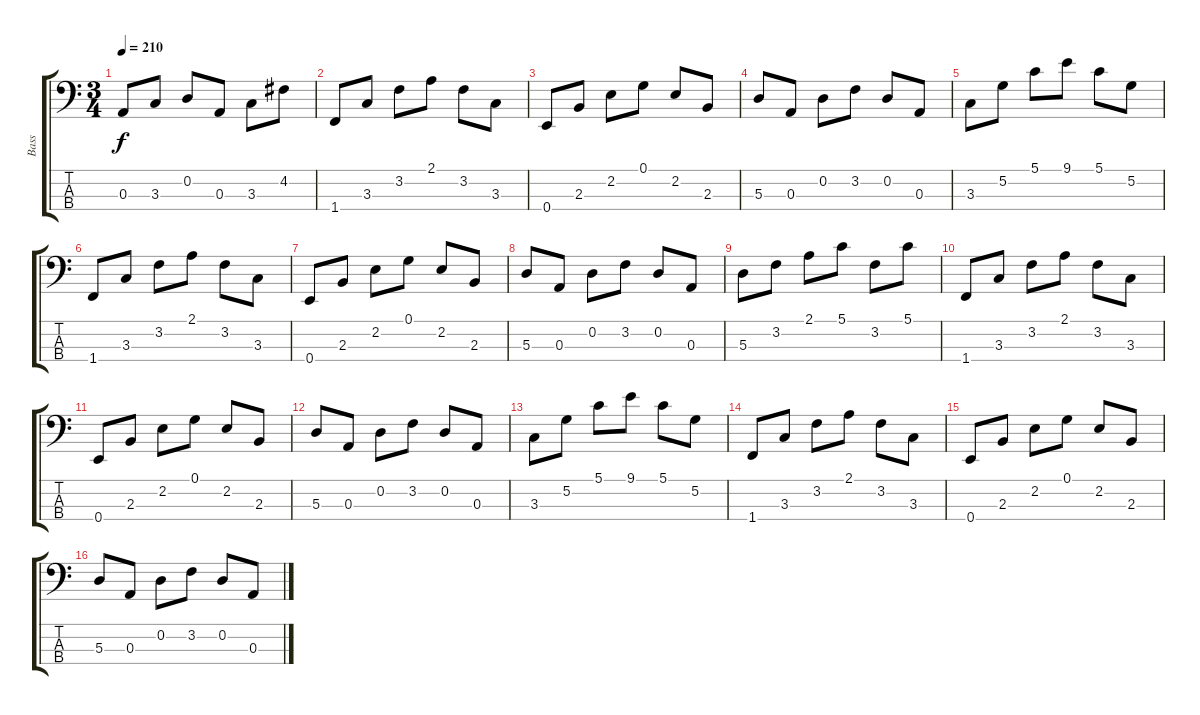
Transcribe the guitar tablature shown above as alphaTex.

\track ("Bass" "Bass") {instrument electricbassfinger}
\staff {score tabs}
\tuning (G2 D2 A1 E1) {hide}
\ts (3 4)
\tempo 210
\clef f4
\ks c
0.3.8{dy f} 3.3.8 0.2.8 0.3.8 3.3.8 4.2.8 |
1.4.8 3.3.8 3.2.8 2.1.8 3.2.8 3.3.8 |
0.4.8 2.3.8 2.2.8 0.1.8 2.2.8 2.3.8 |
5.3.8 0.3.8 0.2.8 3.2.8 0.2.8 0.3.8 |
3.3.8 5.2.8 5.1.8 9.1.8 5.1.8 5.2.8 |
1.4.8 3.3.8 3.2.8 2.1.8 3.2.8 3.3.8 |
0.4.8 2.3.8 2.2.8 0.1.8 2.2.8 2.3.8 |
5.3.8 0.3.8 0.2.8 3.2.8 0.2.8 0.3.8 |
5.3.8 3.2.8 2.1.8 5.1.8 3.2.8 5.1.8 |
1.4.8 3.3.8 3.2.8 2.1.8 3.2.8 3.3.8 |
0.4.8 2.3.8 2.2.8 0.1.8 2.2.8 2.3.8 |
5.3.8 0.3.8 0.2.8 3.2.8 0.2.8 0.3.8 |
3.3.8 5.2.8 5.1.8 9.1.8 5.1.8 5.2.8 |
1.4.8 3.3.8 3.2.8 2.1.8 3.2.8 3.3.8 |
0.4.8 2.3.8 2.2.8 0.1.8 2.2.8 2.3.8 |
5.3.8 0.3.8 0.2.8 3.2.8 0.2.8 0.3.8
